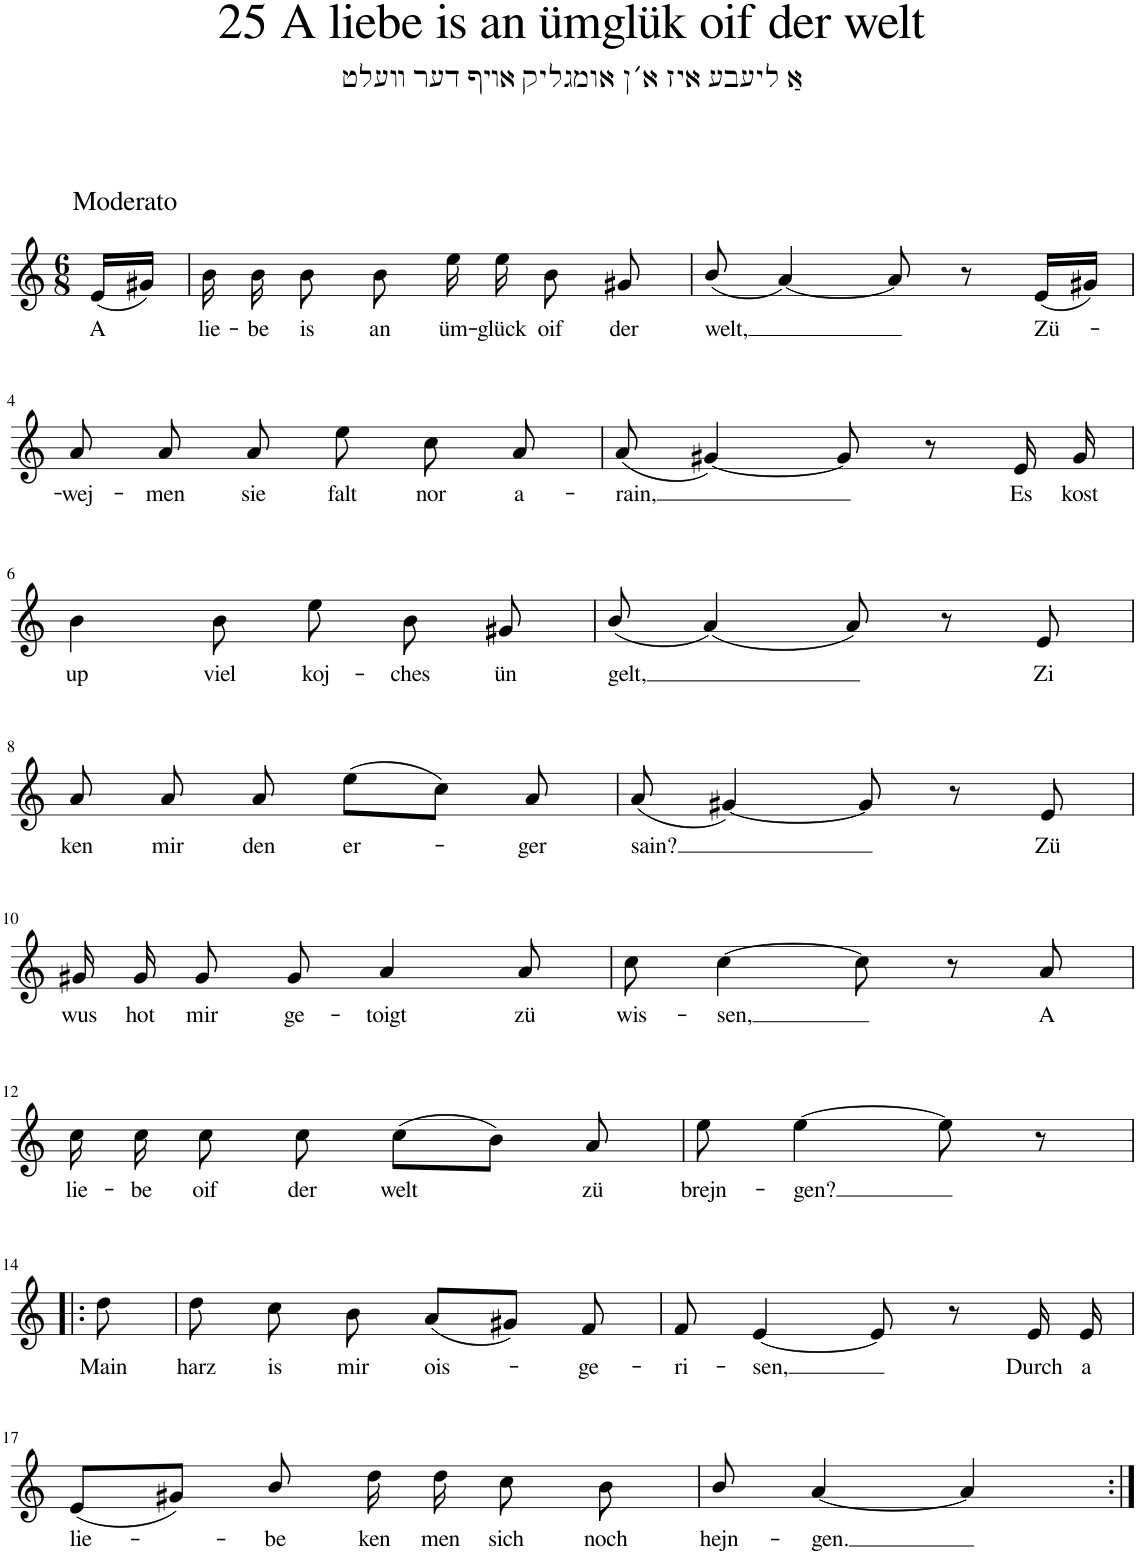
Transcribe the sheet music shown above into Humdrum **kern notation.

**kern	**text
*part1	*part1
*staff1	*staff1
*I"Piano	*
*I'Pno.	*
*clefG2	*
*k[]	*
*M6/8	*
=1	=1
!LO:TX:a:t=Moderato	!
!	!LO:LY:b
(16e/LL	A
16g#X/JJ)	.
=2	=2
!	!LO:LY:b
16b\	lie-
!	!LO:LY:b
16b\	-be
!	!LO:LY:b
8b\	is
!	!LO:LY:b
8b\	an
!	!LO:LY:b
16ee\	üm-
!	!LO:LY:b
16ee\	-glück
!	!LO:LY:b
8b\	oif
!	!LO:LY:b
8g#X/	der
=3	=3
!	!LO:LY:b
(8b/	welt,
[4a/)	.
8a/]	.
8r	.
!	!LO:LY:b
(16e/LL	Zü-
16g#X/JJ)	.
!!LO:LB:g=z
=4	=4
!	!LO:LY:b
8a/	-wej-
!	!LO:LY:b
8a/	-men
!	!LO:LY:b
8a/	sie
!	!LO:LY:b
8ee\	falt
!	!LO:LY:b
8cc\	nor
!	!LO:LY:b
8a/	a-
=5	=5
!	!LO:LY:b
(8a/	-rain,
[4g#X/)	.
8g#/]	.
8r	.
!	!LO:LY:b
16e/	Es
!	!LO:LY:b
16g#/	kost
!!LO:LB:g=z
=6	=6
!	!LO:LY:b
4b\	up
!	!LO:LY:b
8b\	viel
!	!LO:LY:b
8ee\	koj-
!	!LO:LY:b
8b\	-ches
!	!LO:LY:b
8g#X/	ün
=7	=7
!	!LO:LY:b
(8b/	gelt,
(4a/)	.
8a/)	.
8r	.
!	!LO:LY:b
8e/	Zi
!!LO:LB:g=z
=8	=8
!	!LO:LY:b
8a/	ken
!	!LO:LY:b
8a/	mir
!	!LO:LY:b
8a/	den
!	!LO:LY:b
(8ee\L	er-
8cc\J)	.
!	!LO:LY:b
8a/	-ger
=9	=9
!	!LO:LY:b
(8a/	sain?
[4g#X/)	.
8g#/]	.
8r	.
!	!LO:LY:b
8e/	Zü
!!LO:LB:g=z
=10	=10
!	!LO:LY:b
16g#X/	wus
!	!LO:LY:b
16g#/	hot
!	!LO:LY:b
8g#/	mir
!	!LO:LY:b
8g#/	ge-
!	!LO:LY:b
4a/	-toigt
!	!LO:LY:b
8a/	zü
=11	=11
!	!LO:LY:b
8cc\	wis-
!	!LO:LY:b
[4cc\	-sen,
8cc\]	.
8r	.
!	!LO:LY:b
8a/	A
!!LO:LB:g=z
=12	=12
!	!LO:LY:b
16cc\	lie-
!	!LO:LY:b
16cc\	-be
!	!LO:LY:b
8cc\	oif
!	!LO:LY:b
8cc\	der
!	!LO:LY:b
(8cc\L	welt
8b\J)	.
!	!LO:LY:b
8a/	zü
=13	=13
!	!LO:LY:b
8ee\	brejn-
!	!LO:LY:b
[4ee\	-gen?
8ee\]	.
8r	.
!!LO:LB:g=z
=14!|:	=14!|:
!	!LO:LY:b
8dd\	Main
=15	=15
!	!LO:LY:b
8dd\	harz
!	!LO:LY:b
8cc\	is
!	!LO:LY:b
8b\	mir
!	!LO:LY:b
(8a/L	ois-
8g#X/J)	.
!	!LO:LY:b
8f/	-ge-
=16	=16
!	!LO:LY:b
8f/	-ri-
!	!LO:LY:b
[4e/	-sen,
8e/]	.
8r	.
!	!LO:LY:b
16e/	Durch
!	!LO:LY:b
16e/	a
!!LO:LB:g=z
=17	=17
!	!LO:LY:b
(8e/L	lie-
8g#X/J)	.
!	!LO:LY:b
8b/	-be
!	!LO:LY:b
16dd\	ken
!	!LO:LY:b
16dd\	men
!	!LO:LY:b
8cc\	sich
!	!LO:LY:b
8b\	noch
=18	=18
!	!LO:LY:b
8b/	hejn-
!	!LO:LY:b
[4a/	-gen.
4a/]	.
=:|!	=:|!
*-	*-
